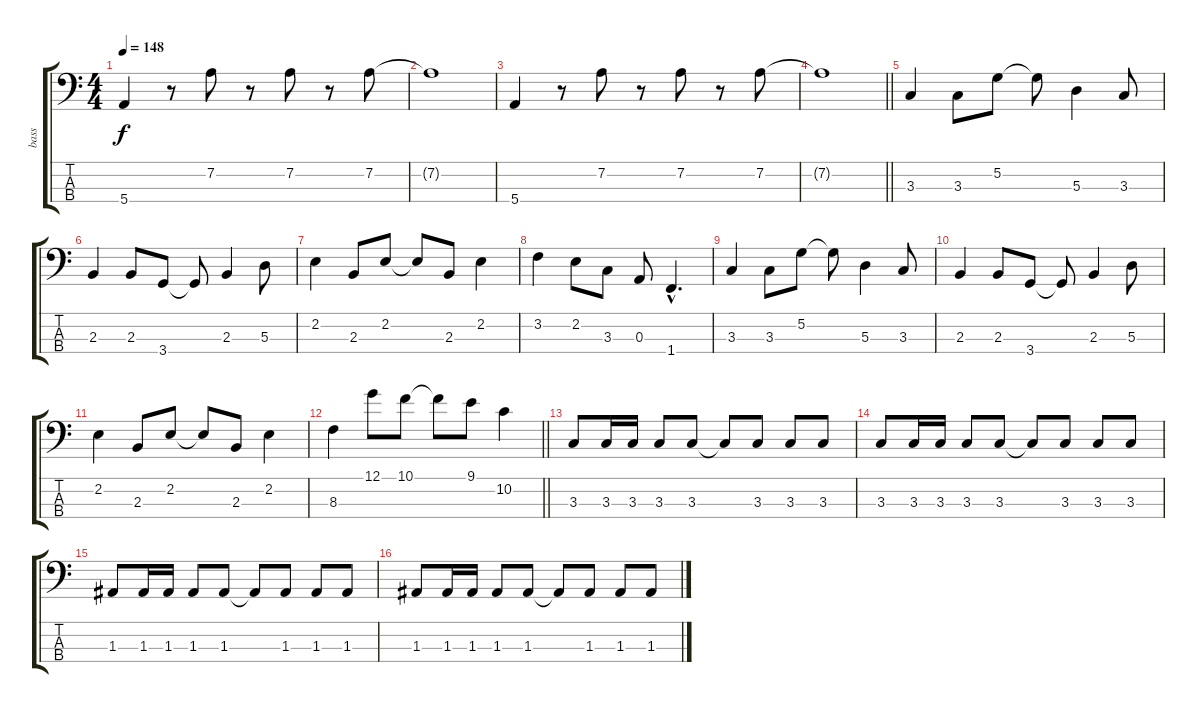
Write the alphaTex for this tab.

\track ("bass" "bass") {instrument electricbasspick}
\staff {score tabs}
\tuning (G2 D2 A1 E1) {hide}
\ts (4 4)
\tempo 148
\clef f4
\ks c
5.4.4{dy f instrument electricbasspick} r.8 7.2.8 r.8 7.2.8 r.8 7.2.8 |
7.2{t}.1 |
5.4.4 r.8 7.2.8 r.8 7.2.8 r.8 7.2.8 |
\barLineRight lightlight
7.2{t}.1 |
3.3.4 3.3.8 5.2.8 5.2{t}.8 5.3.4 3.3.8 |
2.3.4 2.3.8 3.4.8 3.4{t}.8 2.3.4 5.3.8 |
2.2.4 2.3.8 2.2.8 2.2{t}.8 2.3.8 2.2.4 |
3.2.4 2.2.8 3.3.8 0.3.8 1.4{hac}.4{d} |
3.3.4 3.3.8 5.2.8 5.2{t}.8 5.3.4 3.3.8 |
2.3.4 2.3.8 3.4.8 3.4{t}.8 2.3.4 5.3.8 |
2.2.4 2.3.8 2.2.8 2.2{t}.8 2.3.8 2.2.4 |
\barLineRight lightlight
8.3.4 12.1.8 10.1.8 10.1{t}.8 9.1.8 10.2.4 |
3.3.8 3.3.16 3.3.16 3.3.8 3.3.8 3.3{t}.8 3.3.8 3.3.8 3.3.8 |
3.3.8 3.3.16 3.3.16 3.3.8 3.3.8 3.3{t}.8 3.3.8 3.3.8 3.3.8 |
1.3.8 1.3.16 1.3.16 1.3.8 1.3.8 1.3{t}.8 1.3.8 1.3.8 1.3.8 |
1.3.8 1.3.16 1.3.16 1.3.8 1.3.8 1.3{t}.8 1.3.8 1.3.8 1.3.8
